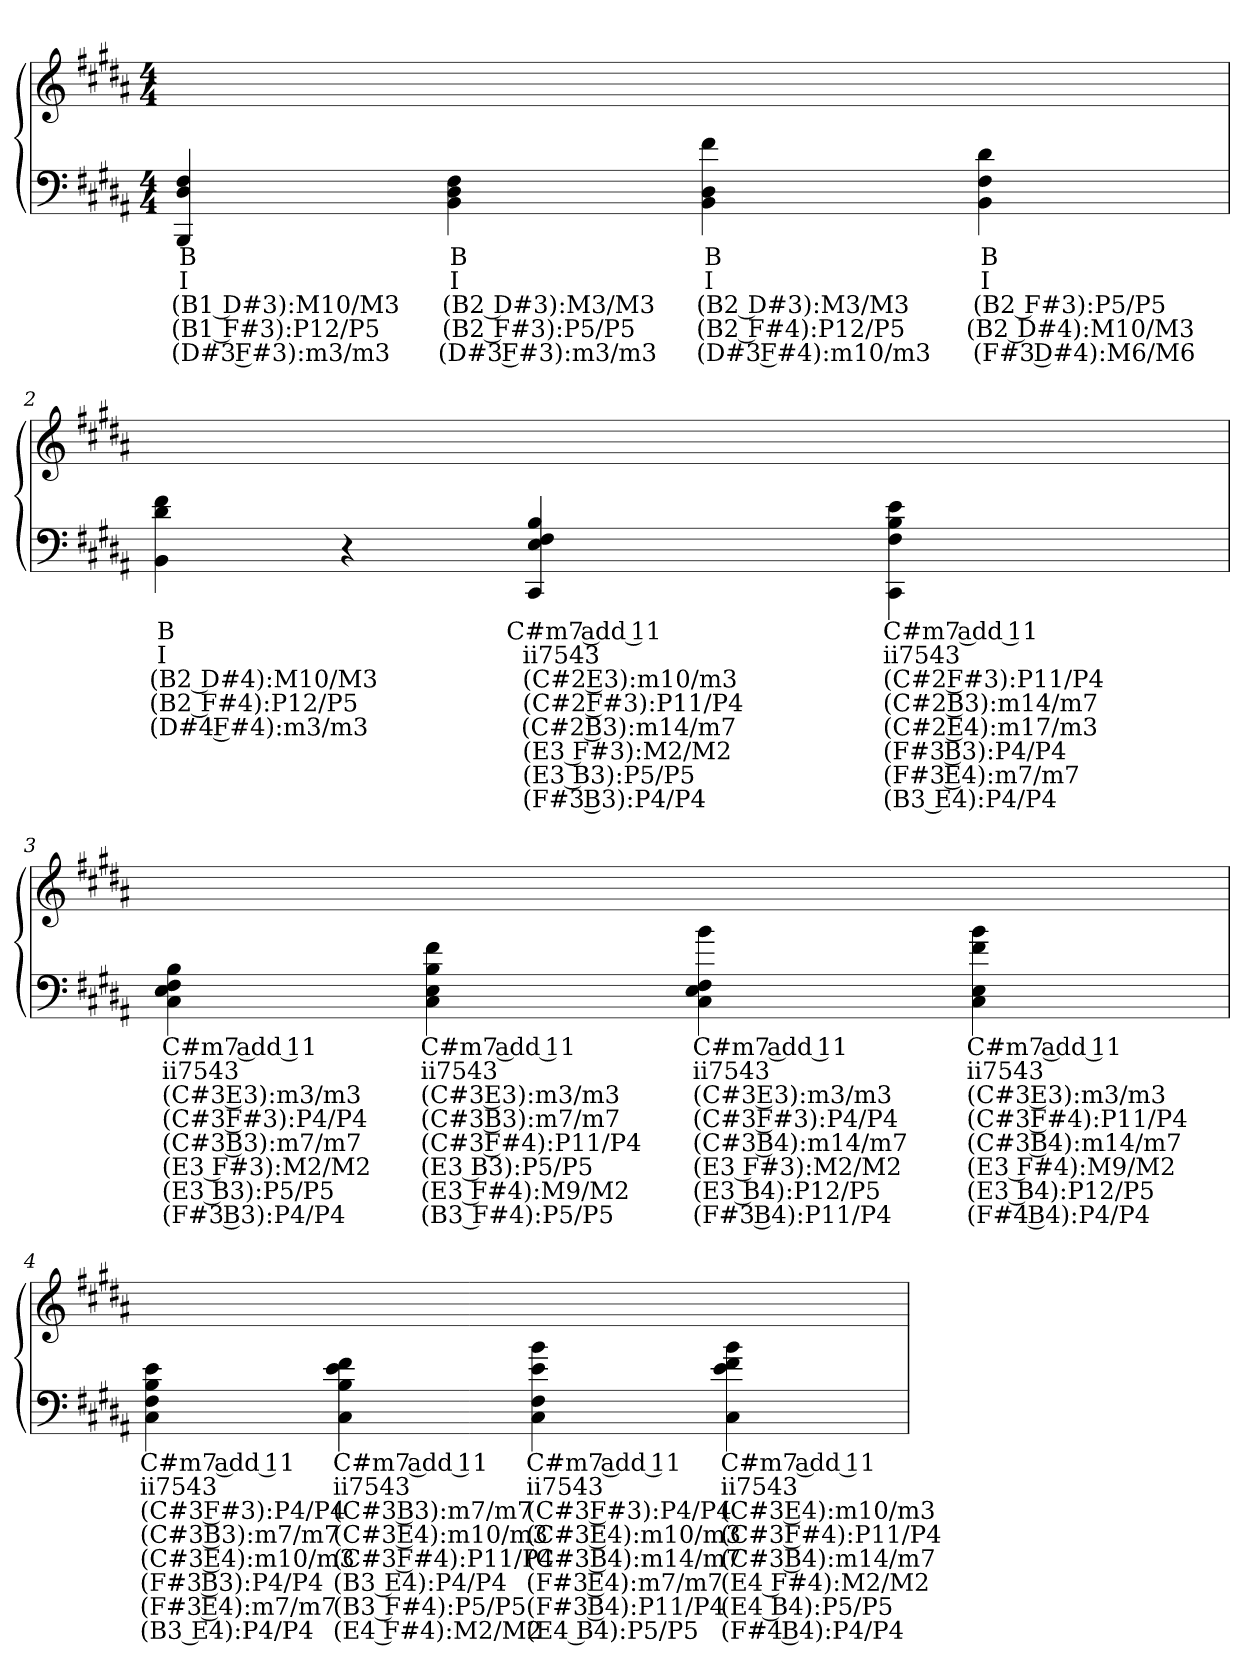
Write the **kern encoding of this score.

**kern	**text	**text	**text	**text	**text	**text	**text	**text	**kern
*part2	*part2	*part2	*part2	*part2	*part2	*part2	*part2	*part2	*part1
*staff2	*staff2	*staff2	*staff2	*staff2	*staff2	*staff2	*staff2	*staff2	*staff1
*clefF4	*	*	*	*	*	*	*	*	*clefG2
*k[f#c#g#d#a#]	*	*	*	*	*	*	*	*	*k[f#c#g#d#a#]
*B:	*	*	*	*	*	*	*	*	*B:
*M4/4	*	*	*	*	*	*	*	*	*M4/4
*MM60	*	*	*	*	*	*	*	*	*MM60
=1	=1	=1	=1	=1	=1	=1	=1	=1	=1
4BBB 4D# 4F#	B	I	(B1 D#3):M10/M3	(B1 F#3):P12/P5	(D#3 F#3):m3/m3	.	.	.	1ryy
4BB 4D# 4F#	B	I	(B2 D#3):M3/M3	(B2 F#3):P5/P5	(D#3 F#3):m3/m3	.	.	.	.
4BB 4D# 4f#	B	I	(B2 D#3):M3/M3	(B2 F#4):P12/P5	(D#3 F#4):m10/m3	.	.	.	.
4BB 4F# 4d#	B	I	(B2 F#3):P5/P5	(B2 D#4):M10/M3	(F#3 D#4):M6/M6	.	.	.	.
=2	=2	=2	=2	=2	=2	=2	=2	=2	=2
4BB 4d# 4f#	B	I	(B2 D#4):M10/M3	(B2 F#4):P12/P5	(D#4 F#4):m3/m3	.	.	.	1ryy
4r	.	.	.	.	.	.	.	.	.
4CC# 4E 4F# 4B	C#m7 add 11	ii7543	(C#2 E3):m10/m3	(C#2 F#3):P11/P4	(C#2 B3):m14/m7	(E3 F#3):M2/M2	(E3 B3):P5/P5	(F#3 B3):P4/P4	.
4CC# 4F# 4B 4e	C#m7 add 11	ii7543	(C#2 F#3):P11/P4	(C#2 B3):m14/m7	(C#2 E4):m17/m3	(F#3 B3):P4/P4	(F#3 E4):m7/m7	(B3 E4):P4/P4	.
=3	=3	=3	=3	=3	=3	=3	=3	=3	=3
4C# 4E 4F# 4B	C#m7 add 11	ii7543	(C#3 E3):m3/m3	(C#3 F#3):P4/P4	(C#3 B3):m7/m7	(E3 F#3):M2/M2	(E3 B3):P5/P5	(F#3 B3):P4/P4	1ryy
4C# 4E 4B 4f#	C#m7 add 11	ii7543	(C#3 E3):m3/m3	(C#3 B3):m7/m7	(C#3 F#4):P11/P4	(E3 B3):P5/P5	(E3 F#4):M9/M2	(B3 F#4):P5/P5	.
4C# 4E 4F# 4b	C#m7 add 11	ii7543	(C#3 E3):m3/m3	(C#3 F#3):P4/P4	(C#3 B4):m14/m7	(E3 F#3):M2/M2	(E3 B4):P12/P5	(F#3 B4):P11/P4	.
4C# 4E 4f# 4b	C#m7 add 11	ii7543	(C#3 E3):m3/m3	(C#3 F#4):P11/P4	(C#3 B4):m14/m7	(E3 F#4):M9/M2	(E3 B4):P12/P5	(F#4 B4):P4/P4	.
=4	=4	=4	=4	=4	=4	=4	=4	=4	=4
4C# 4F# 4B 4e	C#m7 add 11	ii7543	(C#3 F#3):P4/P4	(C#3 B3):m7/m7	(C#3 E4):m10/m3	(F#3 B3):P4/P4	(F#3 E4):m7/m7	(B3 E4):P4/P4	1ryy
4C# 4B 4e 4f#	C#m7 add 11	ii7543	(C#3 B3):m7/m7	(C#3 E4):m10/m3	(C#3 F#4):P11/P4	(B3 E4):P4/P4	(B3 F#4):P5/P5	(E4 F#4):M2/M2	.
4C# 4F# 4e 4b	C#m7 add 11	ii7543	(C#3 F#3):P4/P4	(C#3 E4):m10/m3	(C#3 B4):m14/m7	(F#3 E4):m7/m7	(F#3 B4):P11/P4	(E4 B4):P5/P5	.
4C# 4e 4f# 4b	C#m7 add 11	ii7543	(C#3 E4):m10/m3	(C#3 F#4):P11/P4	(C#3 B4):m14/m7	(E4 F#4):M2/M2	(E4 B4):P5/P5	(F#4 B4):P4/P4	.
=	=	=	=	=	=	=	=	=	=
*-	*-	*-	*-	*-	*-	*-	*-	*-	*-
